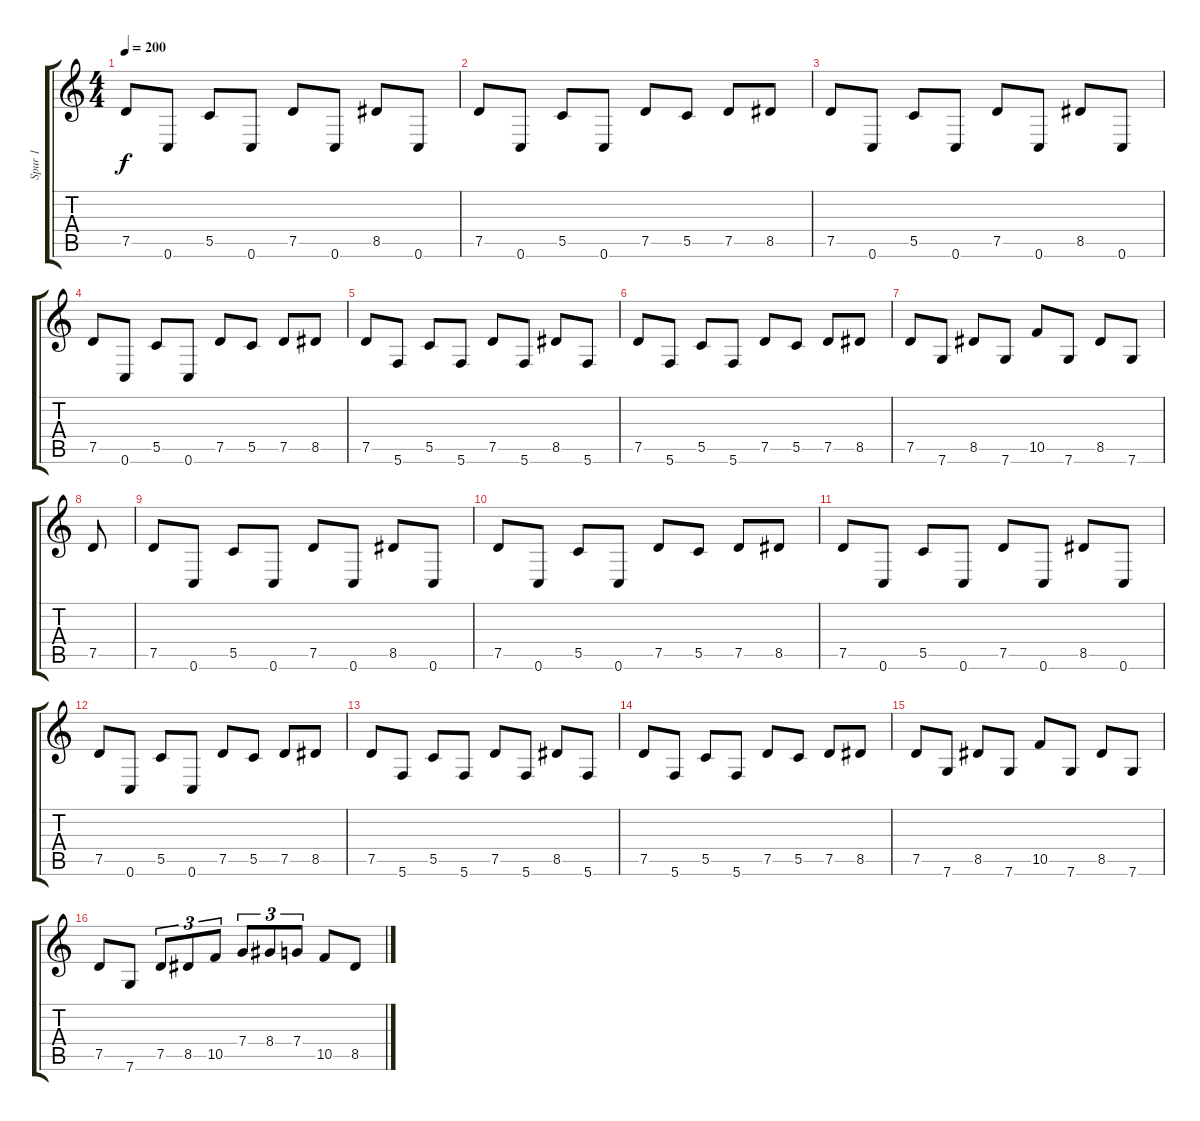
\track ("Spur 1" "Spur 1") {instrument distortionguitar}
\staff {score tabs}
\tuning (D4 A3 F3 C3 G2 C2) {hide}
\ts (4 4)
\tempo 200
\clef g2
\ks c
7.5.8{dy f instrument distortionguitar} 0.6.8 5.5.8 0.6.8 7.5.8 0.6.8 8.5.8 0.6.8 |
7.5.8 0.6.8 5.5.8 0.6.8 7.5.8 5.5.8 7.5.8 8.5.8 |
7.5.8 0.6.8 5.5.8 0.6.8 7.5.8 0.6.8 8.5.8 0.6.8 |
7.5.8 0.6.8 5.5.8 0.6.8 7.5.8 5.5.8 7.5.8 8.5.8 |
7.5.8 5.6.8 5.5.8 5.6.8 7.5.8 5.6.8 8.5.8 5.6.8 |
7.5.8 5.6.8 5.5.8 5.6.8 7.5.8 5.5.8 7.5.8 8.5.8 |
7.5.8 7.6.8 8.5.8 7.6.8 10.5.8 7.6.8 8.5.8 7.6.8 |
7.5.8 |
7.5.8 0.6.8 5.5.8 0.6.8 7.5.8 0.6.8 8.5.8 0.6.8 |
7.5.8 0.6.8 5.5.8 0.6.8 7.5.8 5.5.8 7.5.8 8.5.8 |
7.5.8 0.6.8 5.5.8 0.6.8 7.5.8 0.6.8 8.5.8 0.6.8 |
7.5.8 0.6.8 5.5.8 0.6.8 7.5.8 5.5.8 7.5.8 8.5.8 |
7.5.8 5.6.8 5.5.8 5.6.8 7.5.8 5.6.8 8.5.8 5.6.8 |
7.5.8 5.6.8 5.5.8 5.6.8 7.5.8 5.5.8 7.5.8 8.5.8 |
7.5.8 7.6.8 8.5.8 7.6.8 10.5.8 7.6.8 8.5.8 7.6.8 |
7.5.8 7.6.8 7.5.8{tu (3 2)} 8.5.8{tu (3 2)} 10.5.8{tu (3 2)} 7.4.8{tu (3 2)} 8.4.8{tu (3 2)} 7.4.8{tu (3 2)} 10.5.8 8.5.8
